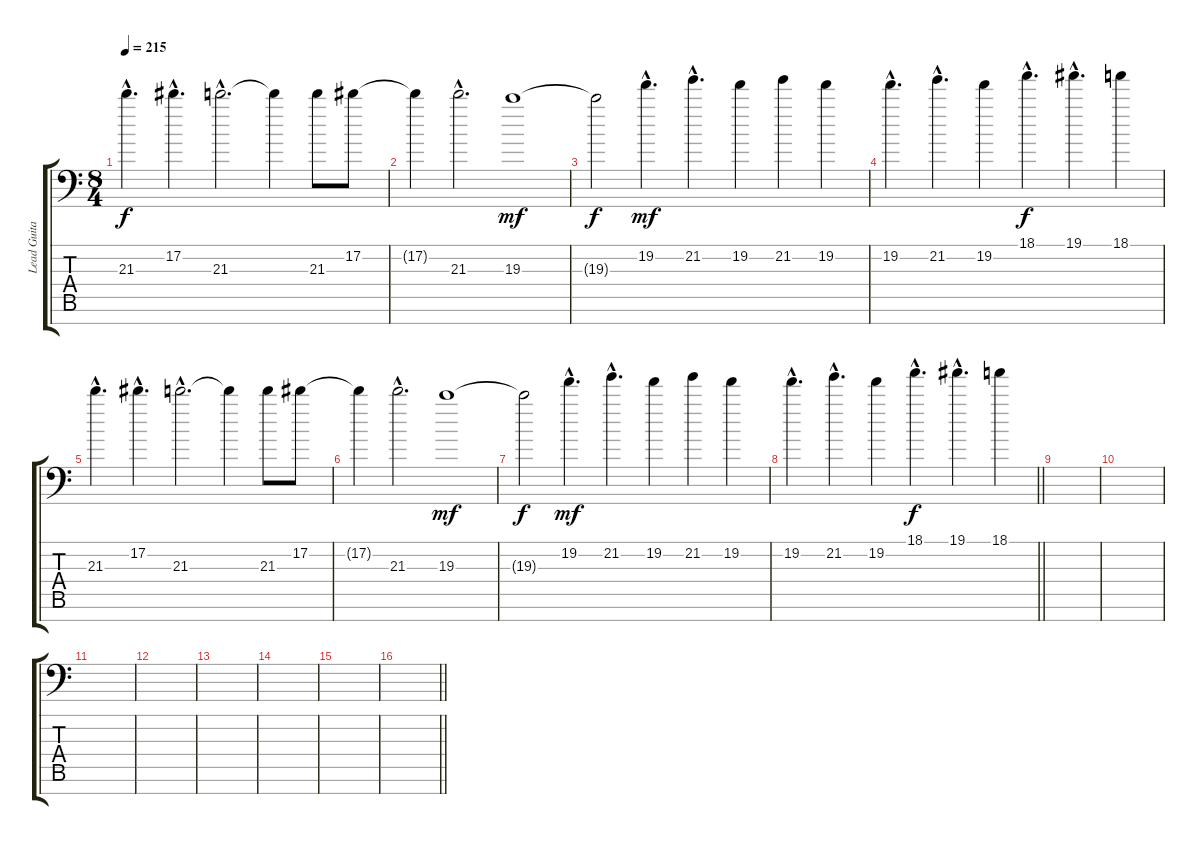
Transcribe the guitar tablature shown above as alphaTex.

\track ("Lead Guitar #1" "Lead Guita") {instrument electricguitarmuted}
\staff {score tabs}
\tuning (Eb4 Bb3 F3 Eb3 Bb2 F2 Bb1) {hide}
\ts (8 4)
\section ("" "")
\tempo 215
\clef f4
\ks c
21.3{hac}.4{d dy f volume 12} 17.2{hac}.4{d} 21.3{hac}.2{d} 21.3{t}.4 21.3.8 17.2.8 |
17.2{t}.4 21.3{hac}.2{d} 19.3.1{dy mf} |
19.3{t}.2{dy f} 19.2{hac}.4{d dy mf} 21.2{hac}.4{d} 19.2.4 21.2.4 19.2.4 |
19.2{hac}.4{d} 21.2{hac}.4{d} 19.2.4 18.1{hac}.4{d dy f} 19.1{hac}.4{d} 18.1.4 |
21.3{hac}.4{d} 17.2{hac}.4{d} 21.3{hac}.2{d} 21.3{t}.4 21.3.8 17.2.8 |
17.2{t}.4 21.3{hac}.2{d} 19.3.1{dy mf} |
19.3{t}.2{dy f} 19.2{hac}.4{d dy mf} 21.2{hac}.4{d} 19.2.4 21.2.4 19.2.4 |
\barLineRight lightlight
19.2{hac}.4{d} 21.2{hac}.4{d} 19.2.4 18.1{hac}.4{d dy f} 19.1{hac}.4{d} 18.1.4 |
\section ("" "")
|
|
|
|
|
|
|
\barLineRight lightlight
